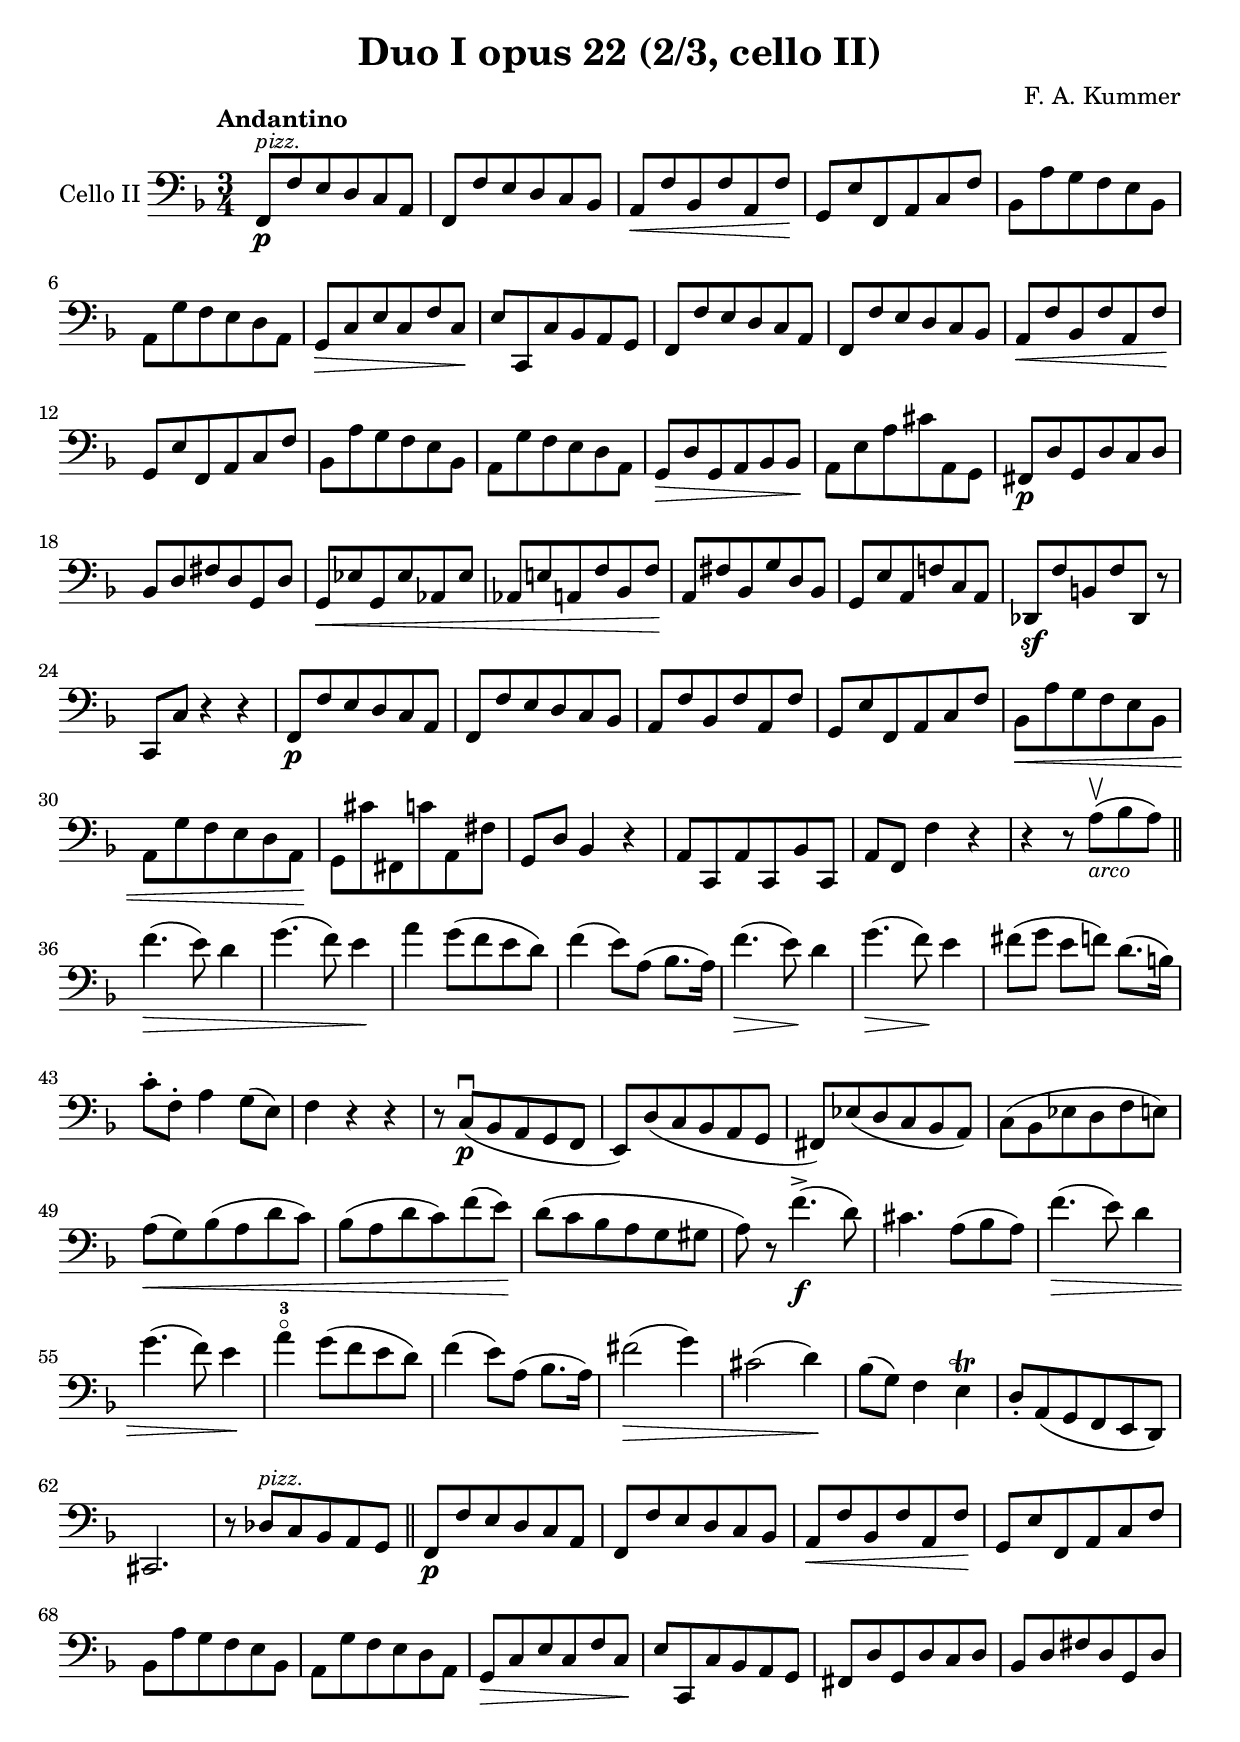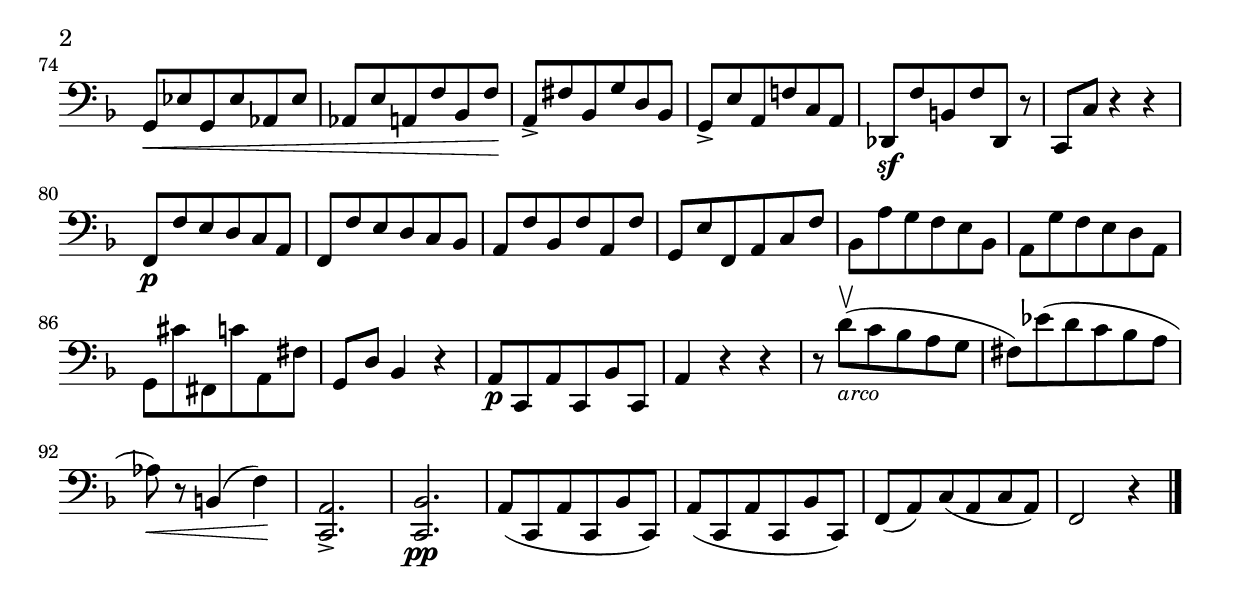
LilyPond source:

#(set-global-staff-size 21)

\version "2.18.2"

\header {
  title    = "Duo I opus 22 (2/3, cello II)"
  composer = "F. A. Kummer"
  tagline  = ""
}

\language "italiano"

% iPad Pro 12.9

% \paper {
%   paper-width  = 195\mm
%   paper-height = 260\mm
% }

\score {
  \new Staff
  \with {instrumentName = #"Cello II"}
  {
    \override Hairpin.to-barline = ##f
    \tempo Andantino
    \time 3/4
    \key fa \major
    \clef bass
    fa,8\p^\markup{\small\italic "pizz."} fa8 mi8 re8 do8 la,8         % 1
    fa,8 fa8 mi8 re8 do8 sib,8                                         % 2
    la,8\< fa8 sib,8 fa8 la,8 fa8\!                                    % 3
    sol,8 mi8 fa,8 la,8 do8 fa8                                        % 4
    sib,8 la8 sol8 fa8 mi8 sib,8                                       % 5
    la,8 sol8 fa8 mi8 re8 la,8                                         % 6
    sol,8\> do8 mi8 do8 fa8 do8\!                                      % 7
    mi8 do,8 do8 sib,8 la,8 sol,8                                      % 8
    fa,8 fa8 mi8 re8 do8 la,8                                          % 9
    fa,8 fa8 mi8 re8 do8 sib,8                                         % 10
    la,8\< fa8 sib,8 fa8 la,8 fa8\!                                    % 11
    sol,8 mi8 fa,8 la,8 do8 fa8                                        % 12
    sib,8 la8 sol8 fa8 mi8 sib,8                                       % 13
    la,8 sol8 fa8 mi8 re8 la,8                                         % 14
    sol,8\> re8 sol,8 la,8 sib,8 sib,8\!                               % 15
    la,8 mi8 la8 dod'8 la,8 sol,8                                      % 16
    fad,8\p re8 sol,8 re8 do8 re8                                      % 17
    sib,8 re8 fad8 re8 sol,8 re8                                       % 18
    sol,8\< mib8 sol,8 mib8 lab,8 mib8                                 % 19
    lab,8 mi!8 la,!8 fa8 sib,8 fa8\!                                   % 20
    la,8 fad8 sib,8 sol8 re8 sib,8                                     % 21
    sol,8 mi8 la,8 fa!8 do8 la,8                                       % 22
    reb,8\sf fa8 si,!8 fa8 reb,8 r8                                    % 23
    do,8 do8 r4 r4                                                     % 24
    fa,8\p fa8 mi8 re8 do8 la,8                                        % 25
    fa,8 fa8 mi8 re8 do8 sib,8                                         % 26
    la,8 fa8 sib,8 fa8 la,8 fa8                                        % 27
    sol,8 mi8 fa,8 la,8 do8 fa8                                        % 28
    sib,8\< la8 sol8 fa8 mi8 sib,8                                     % 29
    la,8 sol8 fa8 mi8 re8 la,8\!                                       % 30
    sol,8 dod'8 fad,8 do'8 la,8 fad8                                   % 31
    sol,8 re8 sib,4 r4                                                 % 32
    la,8 do,8 la,8 do,8 sib,8 do,8                                     % 33
    la,8 fa,8 fa4 r4                                                   % 34
    r4 r8 la8\upbow_\markup{\small\italic "arco"}(sib8 la8)            % 35
    \bar "||"
    fa'4.\>(mi'8) re'4                                                 % 36
    sol'4.(fa'8) mi'4\!                                                % 37
    la'4 sol'8(fa'8 mi'8 re'8)                                         % 38
    fa'4(mi'8) la8(sib8. la16)                                         % 39
    fa'4.\>(mi'8)\! re'4                                               % 40
    sol'4.\>(fa'8)\! mi'4                                              % 41
    fad'8(sol'8 mi'8 fa'8) re'8.(si16)                                 % 42
    do'8-. fa8-. la4 sol8(mi8)                                         % 43
    fa4 r4 r4                                                          % 44
    r8 do8\p\downbow(sib,8 la,8 sol,8 fa,8                             % 45
    mi,8) re8(do8 sib,8 la,8 sol,8                                     % 46
    fad,8) mib8(re8 do8 sib,8 la,8)                                    % 47
    do8(sib,8 mib8 re8 fa8 mi8)                                        % 48
    la8\<(sol8) sib8(la8 re'8 do'8)                                    % 49
    sib8(la8 re'8 do'8) fa'8(mi'8)\!                                   % 50
    re'8(do'8 sib8 la8 sol8 sold8                                      % 51
    la8) r8 fa'4.\f->(re'8)                                            % 52
    dod'4. la8(sib8 la8)                                               % 53
    fa'4.\>(mi'8) re'4                                                 % 54
    sol'4.(fa'8) mi'4\!                                                % 55
    la'4-3\flageolet sol'8(fa'8 mi'8 re'8)                             % 56
    fa'4(mi'8) la8(sib8. la16)                                         % 57
    fad'2\>(sol'4)                                                     % 58
    dod'2(re'4)\!                                                      % 59
    sib8(sol8) fa4 mi4\trill                                           % 60
    re8-. la,8(sol,8 fa,8 mi,8 re,8)                                   % 61
    dod,2.                                                             % 62
    r8 reb8^\markup{\small\italic "pizz."} do8 sib,8 la,8 sol,8        % 63
    \bar "||"
    fa,8\p fa8 mi8 re8 do8 la,8                                        % 64
    fa,8 fa8 mi8 re8 do8 sib,8                                         % 65
    la,8\<fa8 sib,8 fa8 la,8 fa8\!                                     % 66
    sol,8 mi8 fa,8 la,8 do8 fa8                                        % 67
    sib,8 la8 sol8 fa8 mi8 sib,8                                       % 68
    la,8 sol8 fa8 mi8 re8 la,8                                         % 69
    sol,8\> do8 mi8 do8 fa8 do8\!                                      % 70
    mi8 do,8 do8 sib,8 la,8 sol,8                                      % 71
    fad,8 re8 sol,8 re8 do8 re8                                        % 72
    sib,8 re8 fad8 re8 sol,8 re8                                       % 73
    sol,8\< mib8 sol,8 mib8 lab,8 mib8                                 % 74
    lab,8 mi8 la,8 fa8 sib,8 fa8\!                                     % 75
    la,8-> fad8 sib,8 sol8 re8 sib,8                                   % 76
    sol,8-> mi8 la,8 fa!8 do8 la,8                                     % 77
    reb,8\sf fa8 si,8 fa8 reb,8 r8                                     % 78
    do,8 do8 r4 r4                                                     % 79
    fa,8\p fa8 mi8 re8 do8 la,8                                        % 80
    fa,8 fa8 mi8 re8 do8 sib,8                                         % 81
    la,8 fa8 sib,8 fa8 la,8 fa8                                        % 82
    sol,8 mi8 fa,8 la,8 do8 fa8                                        % 83
    sib,8 la8 sol8 fa8 mi8 sib,8                                       % 84
    la,8 sol8 fa8 mi8 re8 la,8                                         % 85
    sol,8 dod'8 fad,8 do'8 la,8 fad8                                   % 86
    sol,8 re8 sib,4 r4                                                 % 87
    la,8\p do,8 la,8 do,8 sib,8 do,8                                   % 88
    la,4 r4 r4                                                         % 89
    r8 re'8\upbow_\markup{\small\italic "arco"}(do'8 sib8 la8 sol8     % 90
    fad8) mib'8(re'8 do'8 sib8 la8                                     % 91
    lab8)\< r8 si,4(fa4)\!                                             % 92
    <<do,2.-> la,2.>>                                                  % 93
    <<do,2.\pp sib,2.>>                                                % 94
    la,8(do,8 la,8 do,8 sib,8 do,8)                                    % 95
    la,8(do,8 la,8 do,8 sib,8 do,8)                                    % 96
    fa,8(la,8) do8(la,8 do8 la,8)                                      % 97
    fa,2 r4                                                            % 98
    \bar "|."
  }
}
